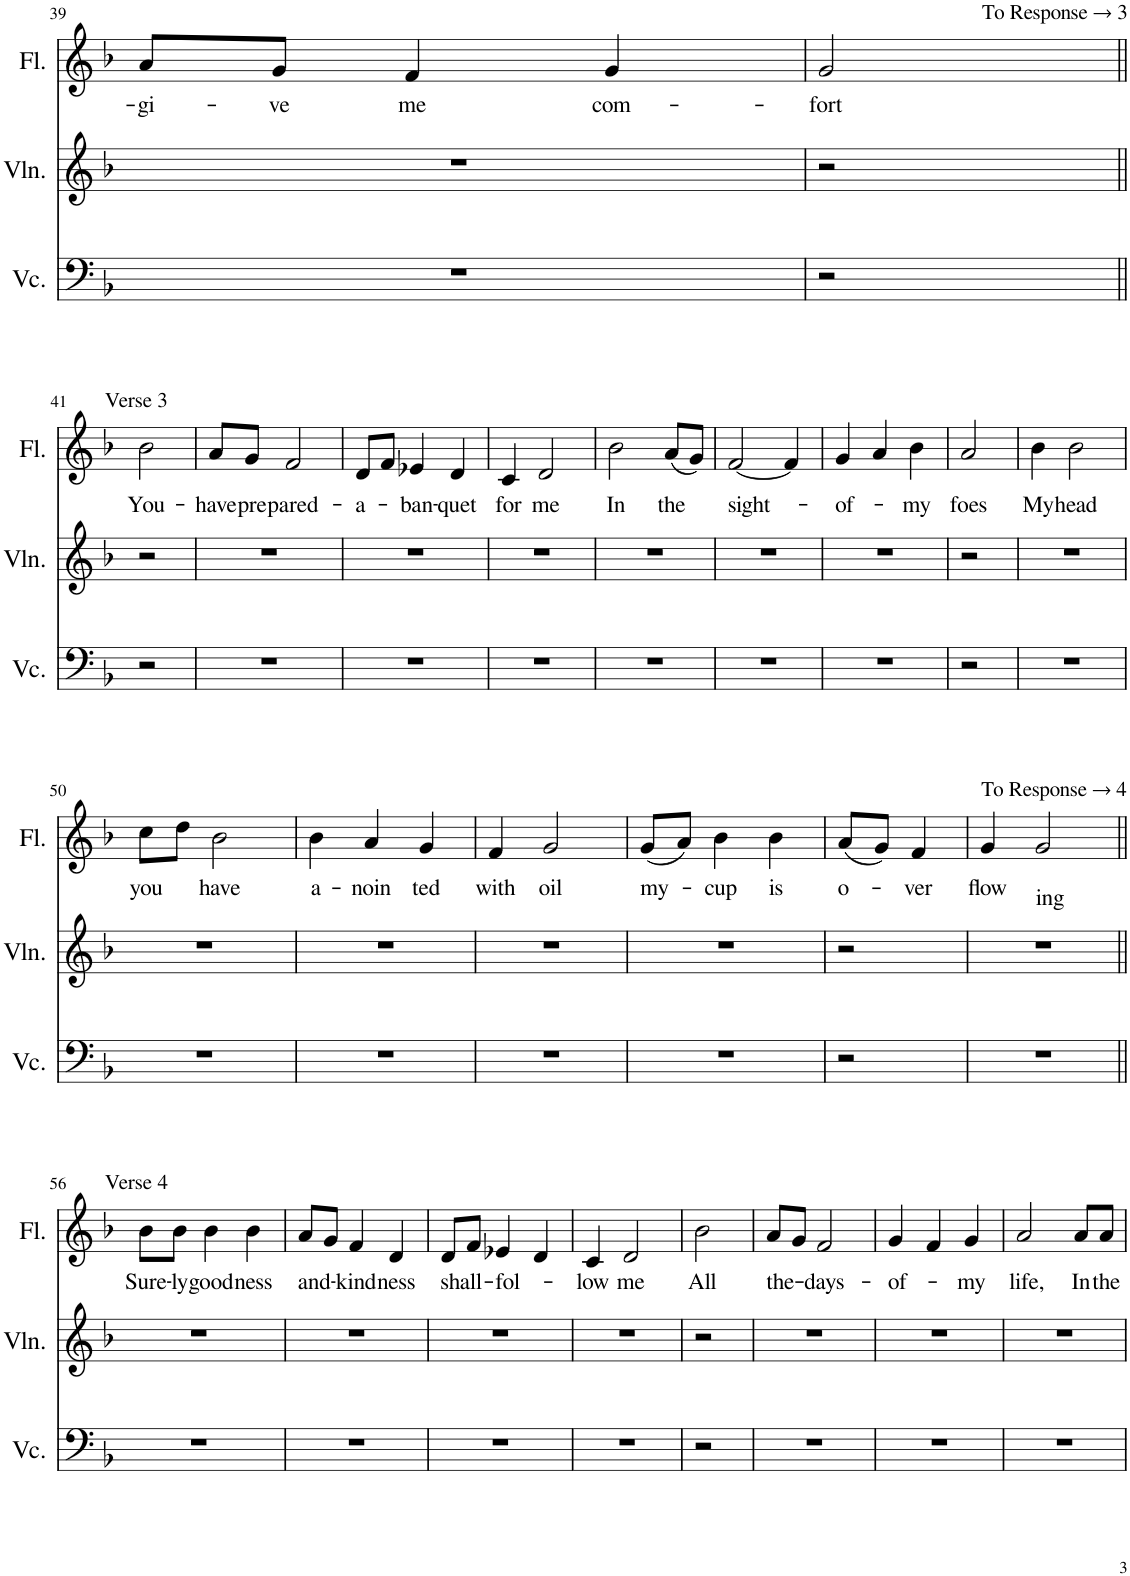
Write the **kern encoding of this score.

**kern	**kern	**kern	**text
*part3	*part2	*part1	*part1
*staff3	*staff2	*staff1	*staff1
*I"Violoncello	*I"Violin	*I"Flute	*
*I'Vc.	*I'Vln.	*I'Fl.	*
!!LO:PB:g=z
*clefF4	*clefG2	*clefG2	*
*k[b-]	*k[b-]	*k[b-]	*
*M3/4	*M3/4	*M3/4	*
=39	=39	=39	=39
!	!	!	!LO:LY:b
2.r	2.r	8a/L	-gi-
!	!	!	!LO:LY:b
.	.	8g/J	ve
!	!	!	!LO:LY:b
.	.	4f/	-me
!	!	!	!LO:LY:b
.	.	4g/	com-
=40	=40	=40	=40
!	!	!	!LO:LY:b
2r	2r	2g/	-fort
!	!	!LO:TX:a:t=<font size="10"/>To Response → 3	!
!!LO:LB:g=z
=41||	=41||	=41||	=41||
!	!	!	!LO:LY:b
2r	2r	2b-\	You-
=42	=42	=42	=42
!	!	!	!LO:LY:b
2.r	2.r	8a/L	have
!	!	!	!LO:LY:b
.	.	8g/J	pre
!	!	!	!LO:LY:b
.	.	2f/	pared-
=43	=43	=43	=43
!	!	!	!LO:LY:b
2.r	2.r	8d/L	-a-
.	.	8f/J	.
!	!	!	!LO:LY:b
.	.	4e-X/	-ban-
!	!	!	!LO:LY:b
.	.	4d/	-quet
=44	=44	=44	=44
!	!	!	!LO:LY:b
2.r	2.r	4c/	for
!	!	!	!LO:LY:b
.	.	2d/	me
=45	=45	=45	=45
!	!	!	!LO:LY:b
2.r	2.r	2b-\	In
!	!	!	!LO:LY:b
.	.	(8a/L	the
.	.	8g/J)	.
=46	=46	=46	=46
!	!	!	!LO:LY:b
2.r	2.r	[2f/	sight-
.	.	4f/]	.
=47	=47	=47	=47
!	!	!	!LO:LY:b
2.r	2.r	4g/	-of-
.	.	4a/	.
!	!	!	!LO:LY:b
.	.	4b-\	-my
=48	=48	=48	=48
!	!	!	!LO:LY:b
2r	2r	2a/	foes
=49	=49	=49	=49
!	!	!	!LO:LY:b
2.r	2.r	4b-\	My
!	!	!	!LO:LY:b
.	.	2b-\	head
!!LO:LB:g=z
=50	=50	=50	=50
!	!	!	!LO:LY:b
2.r	2.r	8cc\L	you
.	.	8dd\J	.
!	!	!	!LO:LY:b
.	.	2b-\	have
=51	=51	=51	=51
!	!	!	!LO:LY:b
2.r	2.r	4b-\	a-
!	!	!	!LO:LY:b
.	.	4a/	-noin
!	!	!	!LO:LY:b
.	.	4g/	ted
=52	=52	=52	=52
!	!	!	!LO:LY:b
2.r	2.r	4f/	with
!	!	!	!LO:LY:b
.	.	2g/	oil
=53	=53	=53	=53
!	!	!	!LO:LY:b
2.r	2.r	(8g/L	my-
.	.	8a/J)	.
!	!	!	!LO:LY:b
.	.	4b-\	-cup
!	!	!	!LO:LY:b
.	.	4b-\	is
=54	=54	=54	=54
!	!	!	!LO:LY:b
2r	2r	(8a/L	o-
.	.	8g/J)	.
!	!	!	!LO:LY:b
.	.	4f/	ver
=55	=55	=55	=55
!	!	!	!LO:LY:b
2.r	2.r	4g/	-flow
!	!	!	!LO:LY:b
.	.	2g/	ing
!	!	!LO:TX:a:t=<font size="10"/>To Response → 4	!
!!LO:LB:g=z
=56||	=56||	=56||	=56||
!	!	!	!LO:LY:b
2.r	2.r	8b-\L	Sure-
!	!	!	!LO:LY:b
.	.	8b-\J	ly
!	!	!	!LO:LY:b
.	.	4b-\	good
!	!	!	!LO:LY:b
.	.	4b-\	ness
=57	=57	=57	=57
!	!	!	!LO:LY:b
2.r	2.r	8a/L	and-
.	.	8g/J	.
!	!	!	!LO:LY:b
.	.	4f/	-kind
!	!	!	!LO:LY:b
.	.	4d/	ness
=58	=58	=58	=58
!	!	!	!LO:LY:b
2.r	2.r	8d/L	shall-
.	.	8f/J	.
!	!	!	!LO:LY:b
.	.	4e-X/	fol-
.	.	4d/	.
=59	=59	=59	=59
!	!	!	!LO:LY:b
2.r	2.r	4c/	-low
!	!	!	!LO:LY:b
.	.	2d/	me
=60	=60	=60	=60
!	!	!	!LO:LY:b
2r	2r	2b-\	All
=61	=61	=61	=61
!	!	!	!LO:LY:b
2.r	2.r	8a/L	the-
.	.	8g/J	.
!	!	!	!LO:LY:b
.	.	2f/	-days-
=62	=62	=62	=62
!	!	!	!LO:LY:b
2.r	2.r	4g/	of-
.	.	4f/	.
!	!	!	!LO:LY:b
.	.	4g/	my
=63	=63	=63	=63
!	!	!	!LO:LY:b
2.r	2.r	2a/	life,
!	!	!	!LO:LY:b
.	.	8a/L	In
!	!	!	!LO:LY:b
.	.	8a/J	the
=	=	=	=
*-	*-	*-	*-
